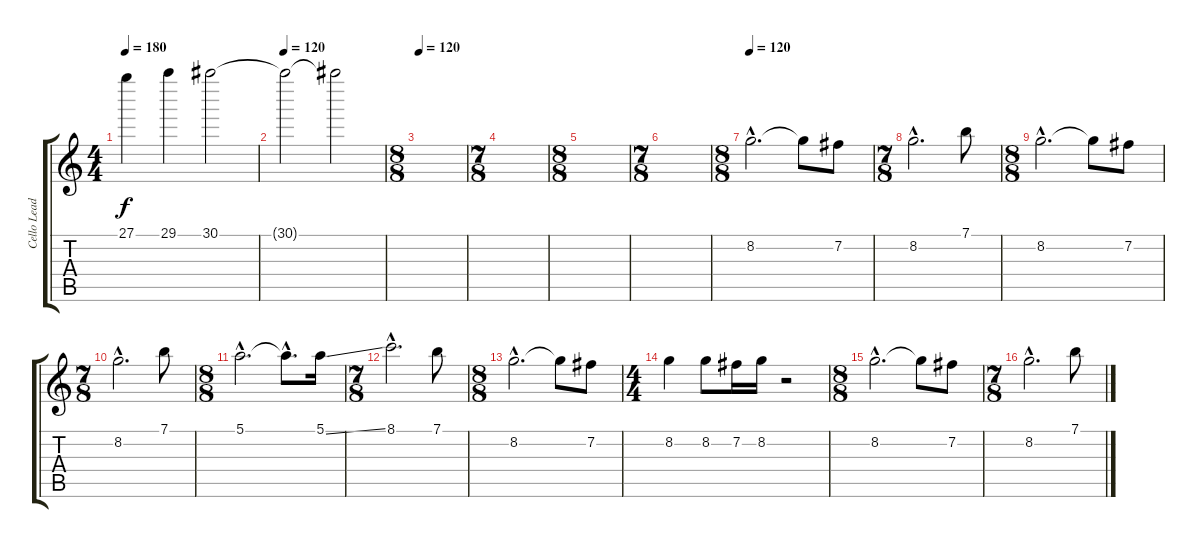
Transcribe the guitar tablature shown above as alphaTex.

\track ("Cello Lead (Solo)" "Cello Lead") {instrument distortionguitar}
\staff {score tabs}
\tuning (E4 B3 G3 D3 A2 D2) {hide}
\ts (4 4)
\tempo 180
\clef g2
\ks c
27.1.4{dy f} 29.1.4 30.1.2 |
\tempo 120
30.1{t}.2 30.1{t}.2 |
\ts (8 8)
\tempo 120
|
\ts (7 8)
|
\ts (8 8)
|
\ts (7 8)
|
\ts (8 8)
\tempo 120
8.2{hac}.2{d} 8.2{t}.8 7.2.8 |
\ts (7 8)
8.2{hac}.2{d} 7.1.8 |
\ts (8 8)
8.2{hac}.2{d} 8.2{t}.8 7.2.8 |
\ts (7 8)
8.2{hac}.2{d} 7.1.8 |
\ts (8 8)
5.1{hac}.2{d} 5.1{hac t}.8{d} 5.1{ss}.16 |
\ts (7 8)
8.1{hac}.2{d} 7.1.8 |
\ts (8 8)
8.2{hac}.2{d} 8.2{t}.8 7.2.8 |
\ts (4 4)
8.2.4 8.2.8 7.2.16 8.2.16 r.2 |
\ts (8 8)
8.2{hac}.2{d} 8.2{t}.8 7.2.8 |
\ts (7 8)
8.2{hac}.2{d} 7.1.8
